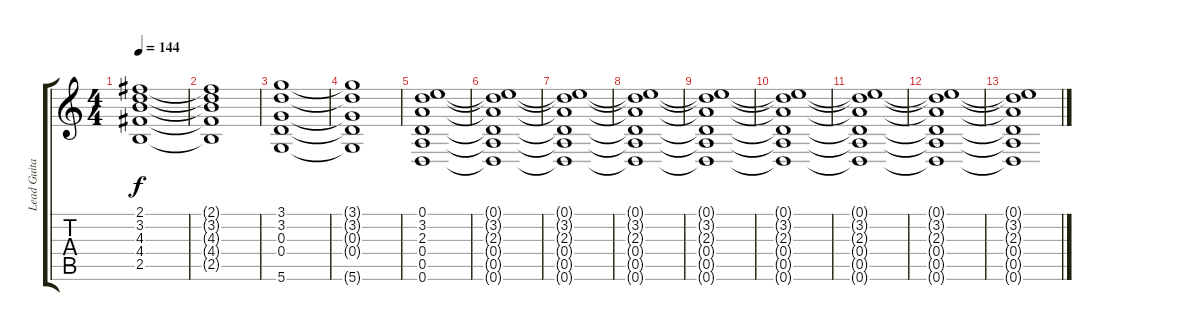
\track ("Lead Guitar" "Lead Guita") {instrument distortionguitar}
\staff {score tabs}
\tuning (E4 B3 G3 D3 A2 D2) {hide}
\ts (4 4)
\tempo 144
\clef g2
\ks c
(2.1 3.2 4.3 4.4 2.5).1{dy f} |
(2.1{t} 3.2{t} 4.3{t} 4.4{t} 2.5{t}).1 |
(3.1 3.2 0.3 0.4 5.6).1 |
(3.1{t} 3.2{t} 0.3{t} 0.4{t} 5.6{t}).1 |
(0.1 3.2 2.3 0.4 0.5 0.6).1 |
(0.1{t} 3.2{t} 2.3{t} 0.4{t} 0.5{t} 0.6{t}).1 |
(0.1{t} 3.2{t} 2.3{t} 0.4{t} 0.5{t} 0.6{t}).1 |
(0.1{t} 3.2{t} 2.3{t} 0.4{t} 0.5{t} 0.6{t}).1 |
(0.1{t} 3.2{t} 2.3{t} 0.4{t} 0.5{t} 0.6{t}).1 |
(0.1{t} 3.2{t} 2.3{t} 0.4{t} 0.5{t} 0.6{t}).1 |
(0.1{t} 3.2{t} 2.3{t} 0.4{t} 0.5{t} 0.6{t}).1 |
(0.1{t} 3.2{t} 2.3{t} 0.4{t} 0.5{t} 0.6{t}).1 |
(0.1{t} 3.2{t} 2.3{t} 0.4{t} 0.5{t} 0.6{t}).1
